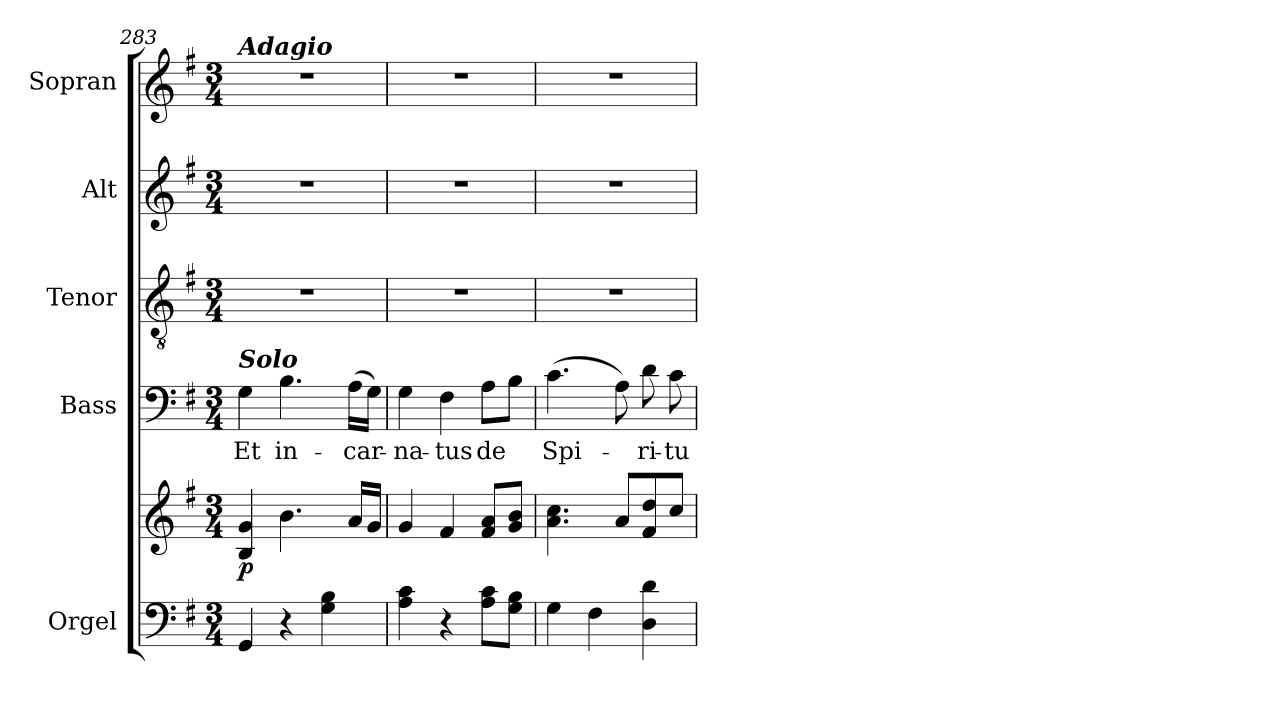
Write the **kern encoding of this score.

**kern	**kern	**dynam	**kern	**text	**kern	**kern	**kern
*part5	*part5	*part5	*part4	*part4	*part3	*part2	*part1
*staff6	*staff5	*staff5/6	*staff4	*staff4	*staff3	*staff2	*staff1
*I"Orgel	*	*	*I"Bass	*	*I"Tenor	*I"Alt	*I"Sopran
*I'Org.	*	*	*I'B	*	*I'T	*I'A	*I'S
*clefF4	*clefG2	*	*clefF4	*	*clefGv2	*clefG2	*clefG2
*k[f#]	*k[f#]	*	*k[f#]	*	*k[f#]	*k[f#]	*k[f#]
*G:	*G:	*	*G:	*	*G:	*G:	*G:
*M3/4	*M3/4	*	*M3/4	*	*M3/4	*M3/4	*M3/4
=283	=283	=283	=283	=283	=283	=283	=283
!	!	!	!	!	!	!	!LO:TX:a:Bi:t=Adagio
!	!	!	!LO:TX:a:Bi:t=Solo	!	!	!	!
!	!	!LO:DY:b	!	!LO:LY:b	!	!	!
4GG/	4B/ 4g/	p	4G\	Et	2.r	2.r	2.r
!	!	!	!	!LO:LY:b	!	!	!
4r	4.b\	.	4.B\	in-	.	.	.
4G\ 4B\	.	.	.	.	.	.	.
!	!	!	!	!LO:LY:b	!	!	!
.	16a/LL	.	(>16A\LL	-car-	.	.	.
.	16g/JJ	.	16G\JJ)	.	.	.	.
!!LO:LB:g=z
=284	=284	=284	=284	=284	=284	=284	=284
!	!	!	!	!LO:LY:b	!	!	!
4A\ 4c\	4g/	.	4G\	-na-	2.r	2.r	2.r
!	!	!	!	!LO:LY:b	!	!	!
4r	4f#/	.	4F#\	-tus	.	.	.
!	!	!	!	!LO:LY:b	!	!	!
8A\ 8c\L	8f#/ 8a/L	.	8A\L	de	.	.	.
8G\ 8B\J	8g/ 8b/J	.	8B\J	.	.	.	.
=285	=285	=285	=285	=285	=285	=285	=285
!	!	!	!	!LO:LY:b	!	!	!
4G\	4.a\ 4.cc\	.	(>4.c\	Spi-	2.r	2.r	2.r
4F#\	.	.	.	.	.	.	.
.	8a/L	.	8A\)	.	.	.	.
!	!	!	!	!LO:LY:b	!	!	!
4D\ 4d\	8f#/ 8dd/	.	8d\	-ri-	.	.	.
!	!	!	!	!LO:LY:b	!	!	!
.	8cc/J	.	8c\	-tu	.	.	.
=	=	=	=	=	=	=	=
*-	*-	*-	*-	*-	*-	*-	*-
